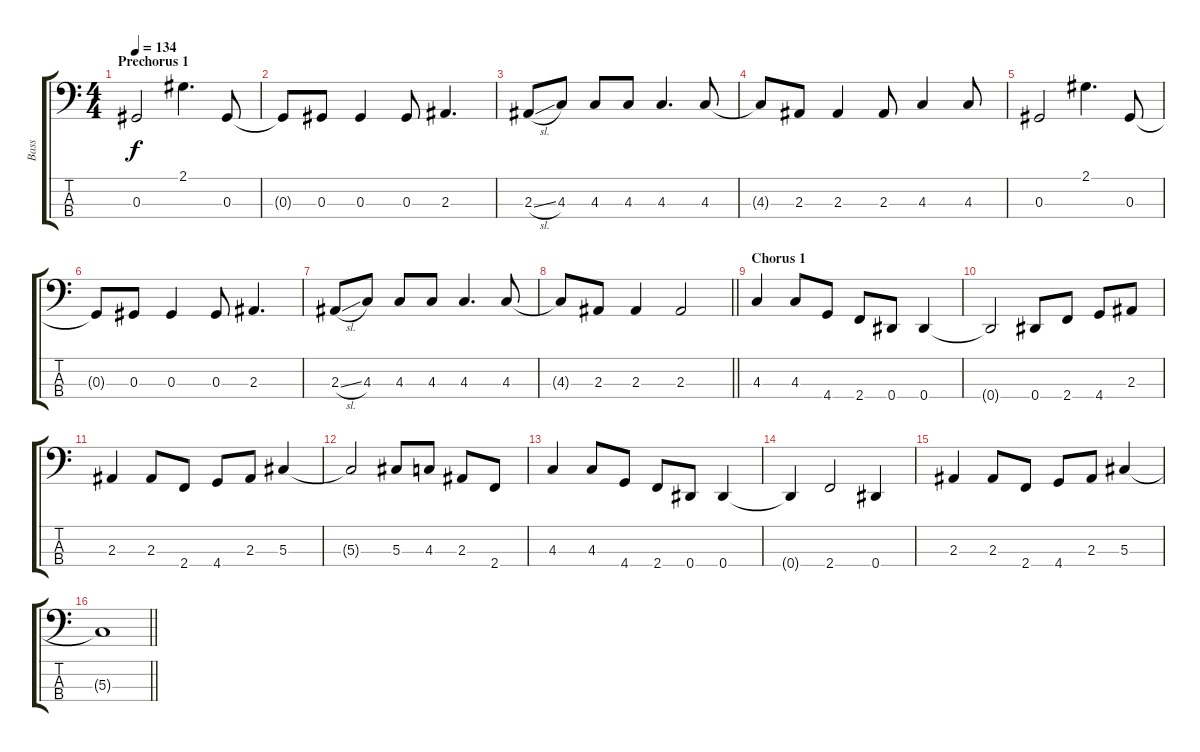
\track ("Bass" "Bass") {instrument electricbasspick}
\staff {score tabs}
\tuning (Gb2 Db2 Ab1 Eb1) {hide}
\ts (4 4)
\section ("" "Prechorus 1")
\tempo 134
\clef f4
\ks c
0.3.2{dy f} 2.1.4{d} 0.3.8 |
0.3{t}.8 0.3.8 0.3.4 0.3.8 2.3.4{d} |
2.3{sl}.8 4.3.8 4.3.8 4.3.8 4.3.4{d} 4.3.8 |
4.3{t}.8 2.3.8 2.3.4 2.3.8 4.3.4 4.3.8 |
0.3.2 2.1.4{d} 0.3.8 |
0.3{t}.8 0.3.8 0.3.4 0.3.8 2.3.4{d} |
2.3{sl}.8 4.3.8 4.3.8 4.3.8 4.3.4{d} 4.3.8 |
\barLineRight lightlight
4.3{t}.8 2.3.8 2.3.4 2.3.2 |
\section ("" "Chorus 1")
4.3.4 4.3.8 4.4.8 2.4.8 0.4.8 0.4.4 |
0.4{t}.2 0.4.8 2.4.8 4.4.8 2.3.8 |
2.3.4 2.3.8 2.4.8 4.4.8 2.3.8 5.3.4 |
5.3{t}.2 5.3.8 4.3.8 2.3.8 2.4.8 |
4.3.4 4.3.8 4.4.8 2.4.8 0.4.8 0.4.4 |
0.4{t}.4 2.4.2 0.4.4 |
2.3.4 2.3.8 2.4.8 4.4.8 2.3.8 5.3.4 |
\barLineRight lightlight
5.3{t}.1
